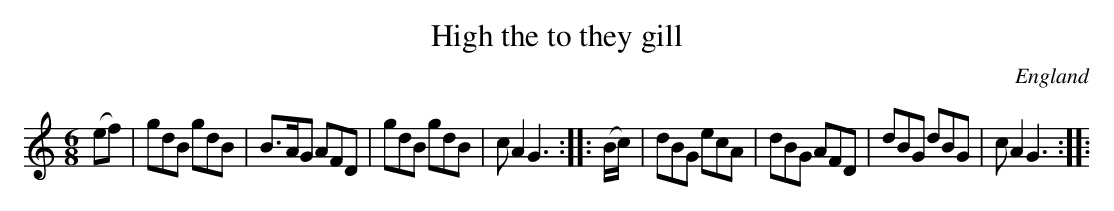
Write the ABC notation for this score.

X:1
T:High the to they gill
L:1/8
M:6/8
O:England
K:C
(ef) |\
gdB gdB | B>AG AFD | gdB gdB | cA2 G3 ::\
(B/c/) |\
dBG ecA | dBG AFD | dBG dBG | cA2 G3 ::
